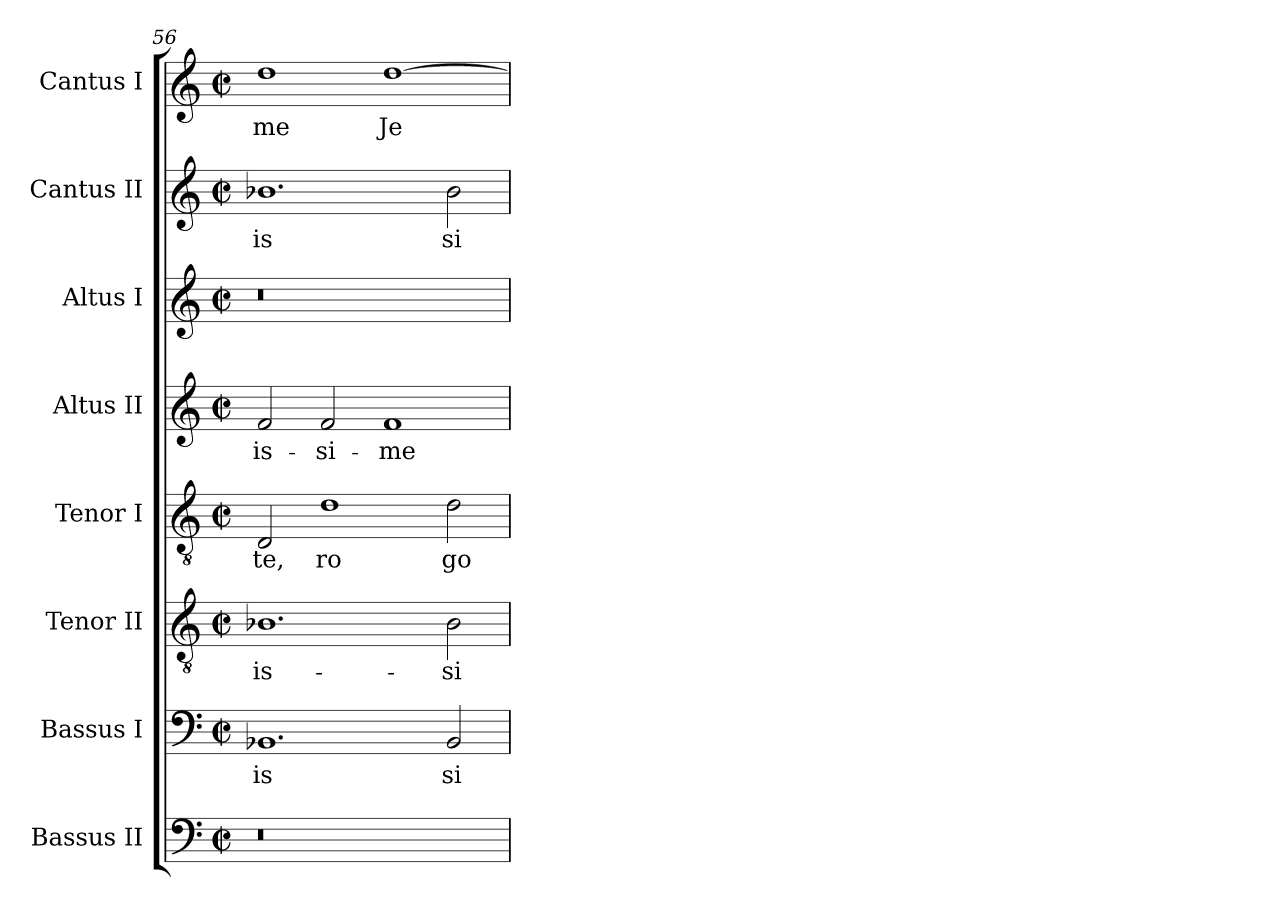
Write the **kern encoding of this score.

**kern	**kern	**text	**kern	**text	**kern	**text	**kern	**text	**kern	**kern	**text	**kern	**text
*part8	*part7	*part7	*part6	*part6	*part5	*part5	*part4	*part4	*part3	*part2	*part2	*part1	*part1
*staff8	*staff7	*staff7	*staff6	*staff6	*staff5	*staff5	*staff4	*staff4	*staff3	*staff2	*staff2	*staff1	*staff1
*I"Bassus II	*I"Bassus I	*	*I"Tenor II	*	*I"Tenor I	*	*I"Altus II	*	*I"Altus I	*I"Cantus II	*	*I"Cantus I	*
*I'B II	*I'B I	*	*I'T II	*	*I'T I	*	*I'A II	*	*I'A I	*I'C II	*	*I'C I	*
*clefF4	*clefF4	*	*clefGv2	*	*clefGv2	*	*clefG2	*	*clefG2	*clefG2	*	*clefG2	*
*	*	*	*	*	*	*	*	*	*k[]	*	*	*	*
*	*	*	*	*	*	*	*	*	*C:	*	*	*	*
*M2/2	*M2/2	*	*M2/2	*	*M2/2	*	*M2/2	*	*M2/2	*M2/2	*	*M2/2	*
*met(c|)	*met(c|)	*	*met(c|)	*	*met(c|)	*	*met(c|)	*	*met(c|)	*met(c|)	*	*met(c|)	*
=56	=56	=56	=56	=56	=56	=56	=56	=56	=56	=56	=56	=56	=56
!	!	!LO:LY:b:cj	!	!LO:LY:b:cj	!	!LO:LY:b:cj	!	!LO:LY:b:cj	!	!	!LO:LY:b:cj	!	!LO:LY:b:cj
0r	1.BB-	is	1.B-X	-is-	2D/	te,	2f/	-is-	0r	1.b-X	is	1dd	-me
!	!	!	!	!	!	!LO:LY:b:cj	!	!LO:LY:b:cj	!	!	!	!	!
.	.	.	.	.	1d	ro	2f/	-si-	.	.	.	.	.
!	!	!	!	!	!	!	!	!LO:LY:b:cj	!	!	!	!	!LO:LY:b:cj
.	.	.	.	.	.	.	1f	-me	.	.	.	[>1dd	Je-
!	!	!LO:LY:b:cj	!	!LO:LY:b:cj	!	!LO:LY:b:cj	!	!	!	!	!LO:LY:b:cj	!	!
.	2BB-/	si	2B-\	-si-	2d\	go	.	.	.	2b-\	si	.	.
=	=	=	=	=	=	=	=	=	=	=	=	=	=
*-	*-	*-	*-	*-	*-	*-	*-	*-	*-	*-	*-	*-	*-
